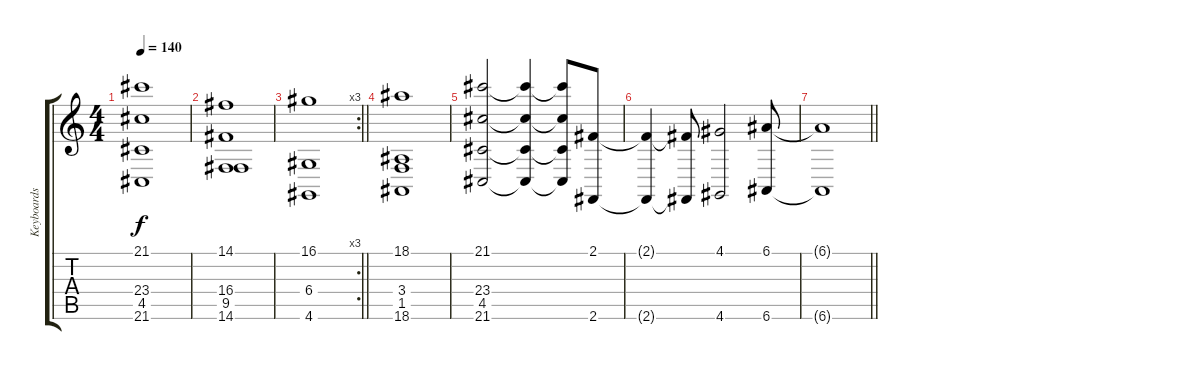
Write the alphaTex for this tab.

\track ("Keyboards" "Keyboards") {instrument pad7halo}
\staff {score tabs}
\tuning (E4 B3 G3 D3 A2 E2) {hide}
\ts (4 4)
\tempo 140
\clef g2
\ks c
(21.1 23.4 4.5 21.6).1{dy f} |
(14.1 16.4 9.5 14.6).1 |
\rc 3
\barLineRight lightlight
(16.1 6.4 4.6).1 |
(18.1 3.4 1.5 18.6).1 |
(21.1 23.4 4.5 21.6).2 (21.1{t} 23.4{t} 4.5{t} 21.6{t}).4 (21.1{t} 23.4{t} 4.5{t} 21.6{t}).8 (2.1 2.6).8 |
(2.1{t} 2.6{t}).4 (2.1{t} 2.6{t}).8 (4.1 4.6).2 (6.1 6.6).8 |
\barLineRight lightlight
(6.1{t} 6.6{t}).1
